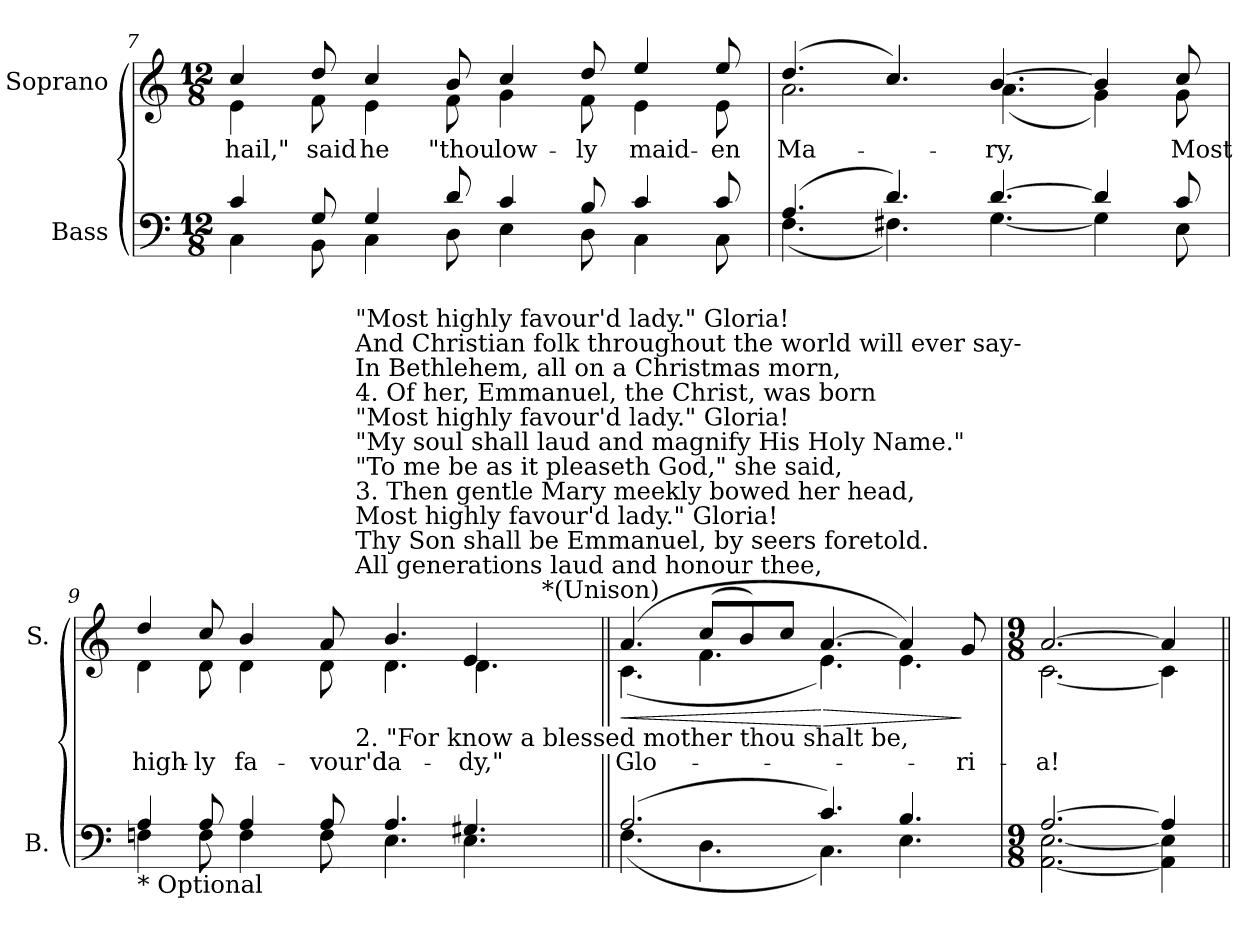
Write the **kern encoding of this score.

**kern	**kern	**text	**dynam
*part2	*part1	*part1	*part1
*staff2	*staff1	*staff1	*staff1
*I"Bass	*I"Soprano	*	*
*I'B.	*I'S.	*	*
*clefF4	*clefG2	*	*
*k[]	*k[]	*	*
*C:	*C:	*	*
*M12/8	*M12/8	*	*
=7	=7	=7	=7
*^	*^	*	*
!	!	!	!	!LO:LY:b:color=#000000	!
4ci/	4Ci\	4cci/	4ei\	hail,"	.
!	!	!	!	!LO:LY:b:color=#000000	!
8Gi/	8BBi\	8ddi/	8fi\	said	.
!	!	!	!	!LO:LY:b:color=#000000	!
4Gi/	4Ci\	4cci/	4ei\	he	.
!	!	!	!	!LO:LY:b:color=#000000	!
8di/	8Di\	8bi/	8fi\	"thou	.
!	!	!	!	!LO:LY:b:color=#000000	!
4ci/	4Ei\	4cci/	4gi\	low-	.
!	!	!	!	!LO:LY:b:color=#000000	!
8Bi/	8Di\	8ddi/	8fi\	-ly	.
!	!	!	!	!LO:LY:b:color=#000000	!
4ci/	4Ci\	4eei/	4ei\	maid-	.
!	!	!	!	!LO:LY:b:color=#000000	!
8ci/	8Ci\	8eei/	8ei\	-en	.
=8	=8	=8	=8	=8	=8
!	!	!	!	!LO:LY:b:color=#000000	!
(4.Ai/	(4.Fi\	(4.ddi/	2.ai\	Ma-	.
4.di/)	4.F#Xi\)	4.cci/)	.	.	.
!	!	!	!	!LO:LY:b:color=#000000	!
[4.di/	[4.Gi\	[4.bi/	(4.ai\	-ry,	.
4di/]	4Gi\]	4bi/]	4gi\)	.	.
!	!	!	!	!LO:LY:b:color=#000000	!
8ci/	8Ei\	8cci/	8gi\	Most	.
!!LO:LB:g=z
=9	=9	=9	=9	=9	=9
!LO:TX:b:t=* Optional	!	!	!	!	!
!	!	!	!	!LO:LY:b:color=#000000	!
*	*	*	*^	*	*
4Ai/	4Fni\	4ddi/	4di\	2ryy	high-	.
!	!	!	!	!	!LO:LY:b:color=#000000	!
8Ai/	8Fi\	8cci/	8di\	.	-ly	.
!	!	!	!	!	!LO:LY:b:color=#000000	!
4Ai/	4Fi\	4bi/	4di\	.	fa-	.
.	.	.	.	8ryy	.	.
!	!	!	!	!	!LO:LY:b:color=#000000	!
8Ai/	8Fi\	8ai/	8di\	32ryy	-vour'd	.
.	.	.	.	64ryy	.	.
.	.	.	.	256.ryy	.	.
!	!	!	!	!LO:TX:b:t=2.  "For know a blessed mother thou shalt be,	!	!
!	!	!	!	!LO:TX:t=All generations laud and honour thee,	!	!
!	!	!	!	!LO:TX:t=Thy Son shall be Emmanuel, by seers foretold.	!	!
!	!	!	!	!LO:TX:t=Most highly favour'd lady." Gloria!	!	!
!	!	!	!	!LO:TX:t=3.  Then gentle Mary meekly bowed her head,	!	!
!	!	!	!	!LO:TX:t="To me be as it pleaseth God," she said,	!	!
!	!	!	!	!LO:TX:t="My soul shall laud and magnify His Holy Name."	!	!
!	!	!	!	!LO:TX:t="Most highly favour'd lady." Gloria!	!	!
!	!	!	!	!LO:TX:t=4.  Of her, Emmanuel, the Christ, was born	!	!
!	!	!	!	!LO:TX:t=In Bethlehem, all on a Christmas morn,	!	!
!	!	!	!	!LO:TX:t=And Christian folk throughout the world will ever say-	!	!
!	!	!	!	!LO:TX:t="Most highly favour'd lady." Gloria!	!	!
.	.	.	.	2ryy	.	.
!	!	!	!	!	!LO:LY:b:color=#000000	!
4.Ai/	4.Ei\	4.bi/	4.di\	.	la-	.
!	!	!	!	!	!LO:LY:b:color=#000000	!
4.G#Xi/	4.Ei\	4ei/	4.di\	.	-dy,"	.
.	.	.	.	4ryy	.	.
!	!	!LO:TX:a:t=*(Unison)	!	!	!	!
.	.	8ryy	.	.	.	.
.	.	.	.	16ryy	.	.
.	.	.	.	128ryy	.	.
.	.	.	.	512ryy	.	.
*	*	*v	*v	*v	*	*
=10||	=10||	=10||	=10||	=10||
*	*	*^	*	*
*	*	*	*^	*	*
!	!	!	!	!	!LO:LY:b:color=#000000	!LO:HP:b
*	*	*	*v	*v	*	*
(2.Ai/	(4.Fi\	(4.ai/	(4.ci\	Glo-	<
.	4.Di\	(8cci/L	4.fi\	.	.
.	.	8bi/)	.	.	.
.	.	8cci/J	.	.	.
!	!	!	!	!	!LO:HP:n=1:b
4.ci/)	4.Ci\)	[4.ai/	4.ei\)	.	[ >
4.Bi/	4.Ei\	4ai/])	4.ei\	.	.
!	!	!	!	!LO:LY:b:color=#000000	!
.	.	8gi/	.	-ri-	]
=11	=11	=11	=11	=11	=11
*M9/8	*	*M9/8	*	*	*
!	!	!	!	!LO:LY:b:color=#000000	!
[2.Ai/	[2.AAi\ [2.Ei	[2.ai/	[2.ci\	-a!	.
4Ai/]	4AAi\] 4Ei]	4ai/]	4ci\]	.	.
*v	*v	*	*	*	*
*	*v	*v	*	*
=||	=||	=||	=||
*-	*-	*-	*-
